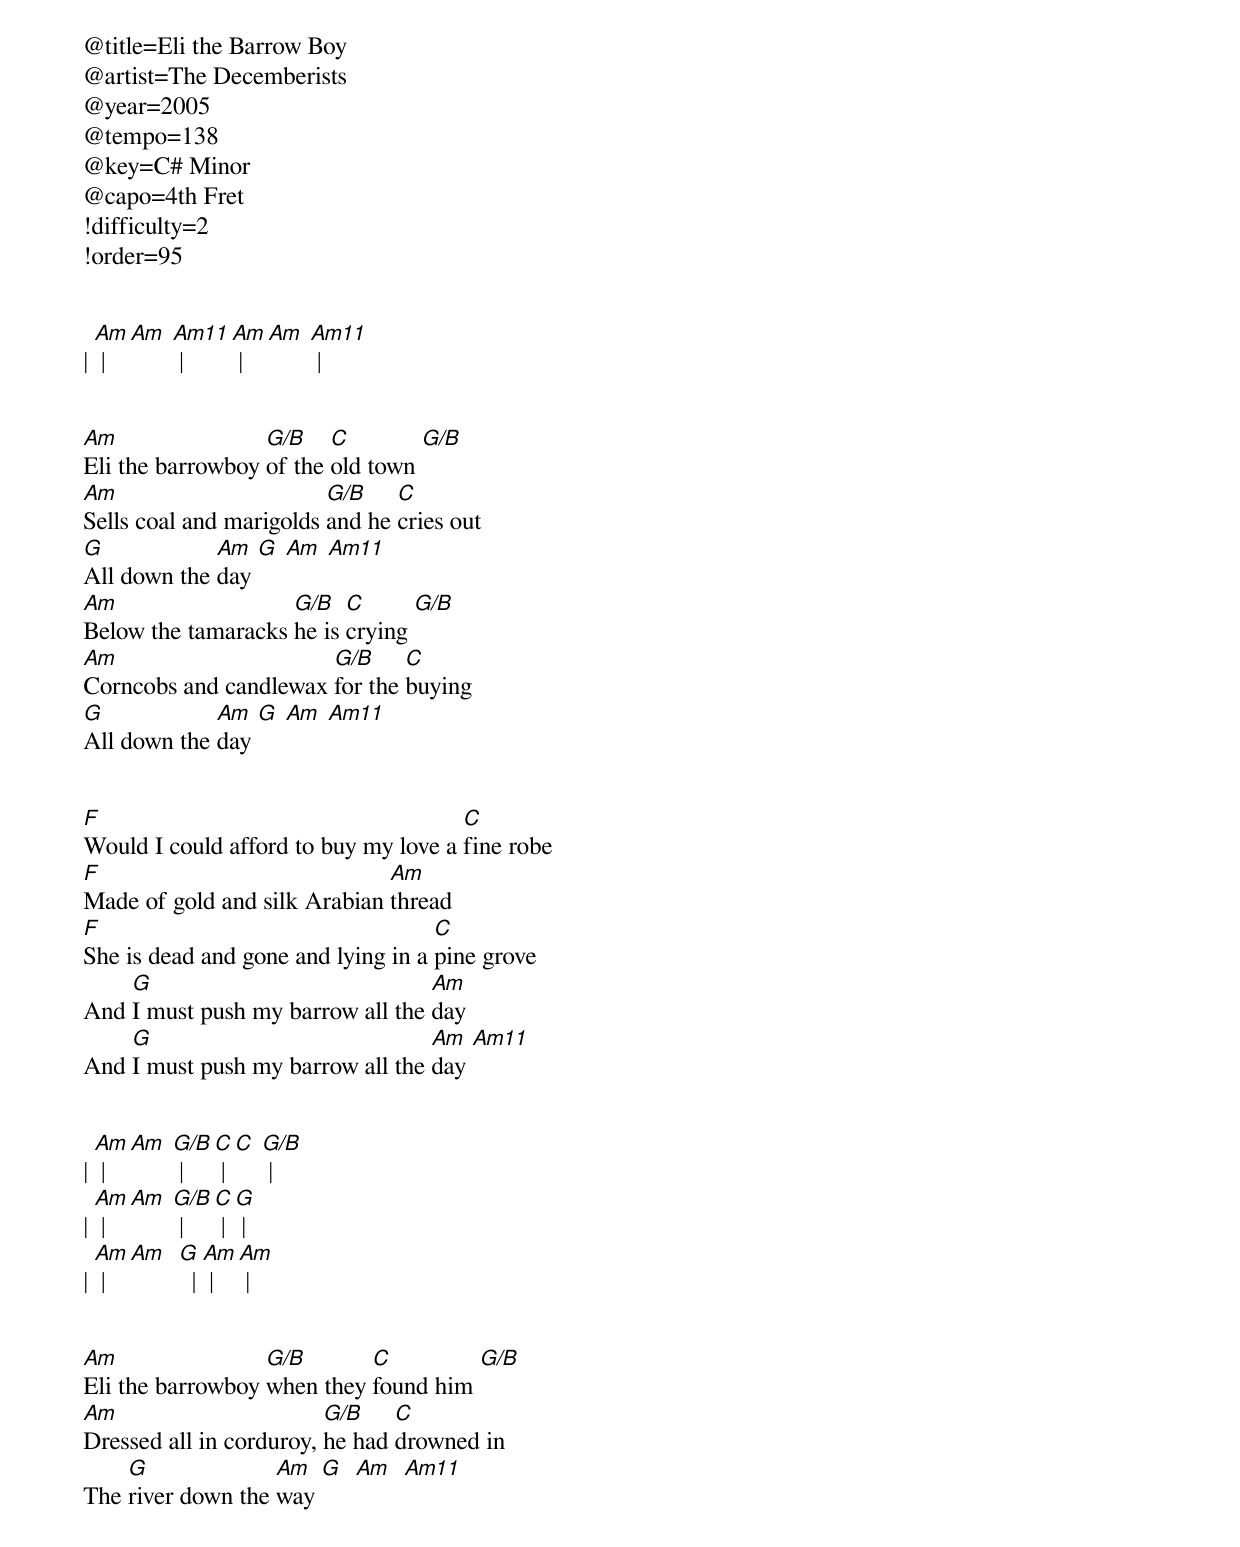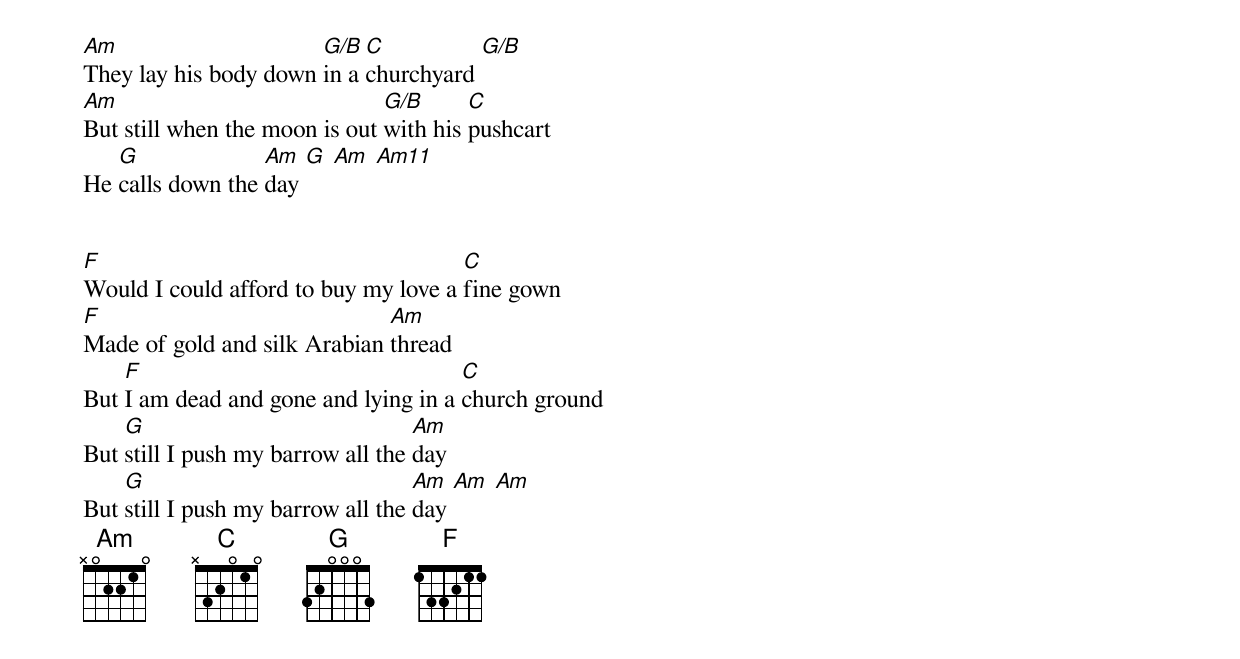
@title=Eli the Barrow Boy
@artist=The Decemberists
@year=2005
@tempo=138
@key=C# Minor
@capo=4th Fret
!difficulty=2
!order=95


| [Am] | [Am] [Am11] | [Am] | [Am] [Am11] |


[Am]Eli the barrowboy [G/B]of the [C]old town [G/B]
[Am]Sells coal and marigolds [G/B]and he [C]cries out
[G]All down the [Am]day [G] [Am] [Am11]
[Am]Below the tamaracks [G/B]he is [C]crying [G/B]
[Am]Corncobs and candlewax [G/B]for the [C]buying
[G]All down the [Am]day [G] [Am] [Am11]


[F]Would I could afford to buy my love a [C]fine robe
[F]Made of gold and silk Arabian [Am]thread
[F]She is dead and gone and lying in a [C]pine grove
And [G]I must push my barrow all the [Am]day
And [G]I must push my barrow all the [Am]day [Am11]


| [Am] | [Am] [G/B] | [C] | [C] [G/B] |
| [Am] | [Am] [G/B] | [C] | [G] |
| [Am] | [Am]  [G]  | [Am] | [Am] |


[Am]Eli the barrowboy [G/B]when they [C]found him [G/B]
[Am]Dressed all in corduroy, [G/B]he had [C]drowned in
The [G]river down the [Am]way [G]  [Am]  [Am11]
[Am]They lay his body down [G/B]in a [C]churchyard [G/B]
[Am]But still when the moon is out [G/B]with his [C]pushcart
He [G]calls down the [Am]day [G] [Am] [Am11]


[F]Would I could afford to buy my love a [C]fine gown
[F]Made of gold and silk Arabian [Am]thread
But [F]I am dead and gone and lying in a [C]church ground
But [G]still I push my barrow all the [Am]day
But [G]still I push my barrow all the [Am]day [Am] [Am]
